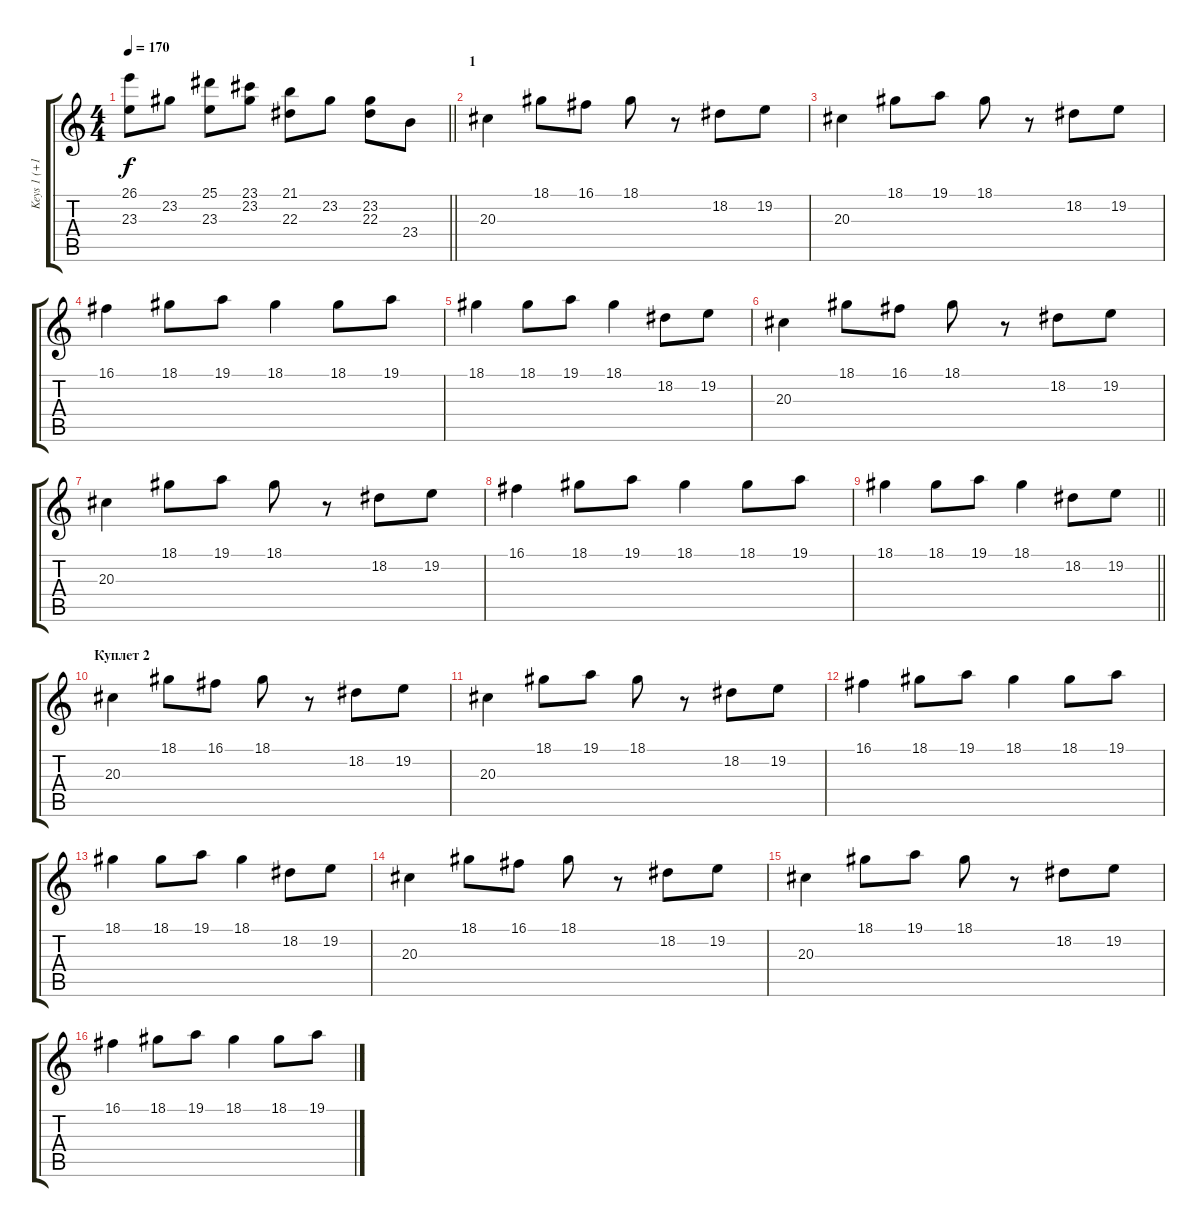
\track ("Keys 1 (+1 okt)" "Keys 1 (+1") {instrument fx1rain}
\staff {score tabs}
\tuning (D4 A3 F3 C3 G2 D2) {hide}
\ts (4 4)
\tempo 170
\clef g2
\barLineRight lightlight
\ks c
(26.1 23.3).8{dy f} 23.2.8 (25.1 23.3).8 (23.1 23.2).8 (21.1 22.3).8 23.2.8 (23.2 22.3).8 23.4.8 |
\section ("" "1")
20.3.4 18.1.8 16.1.8 18.1.8 r.8 18.2.8 19.2.8 |
20.3.4 18.1.8 19.1.8 18.1.8 r.8 18.2.8 19.2.8 |
16.1.4 18.1.8 19.1.8 18.1.4 18.1.8 19.1.8 |
18.1.4 18.1.8 19.1.8 18.1.4 18.2.8 19.2.8 |
20.3.4 18.1.8 16.1.8 18.1.8 r.8 18.2.8 19.2.8 |
20.3.4 18.1.8 19.1.8 18.1.8 r.8 18.2.8 19.2.8 |
16.1.4 18.1.8 19.1.8 18.1.4 18.1.8 19.1.8 |
\barLineRight lightlight
18.1.4 18.1.8 19.1.8 18.1.4 18.2.8 19.2.8 |
\section ("" "Куплет 2")
20.3.4 18.1.8 16.1.8 18.1.8 r.8 18.2.8 19.2.8 |
20.3.4 18.1.8 19.1.8 18.1.8 r.8 18.2.8 19.2.8 |
16.1.4 18.1.8 19.1.8 18.1.4 18.1.8 19.1.8 |
18.1.4 18.1.8 19.1.8 18.1.4 18.2.8 19.2.8 |
20.3.4 18.1.8 16.1.8 18.1.8 r.8 18.2.8 19.2.8 |
20.3.4 18.1.8 19.1.8 18.1.8 r.8 18.2.8 19.2.8 |
16.1.4 18.1.8 19.1.8 18.1.4 18.1.8 19.1.8
